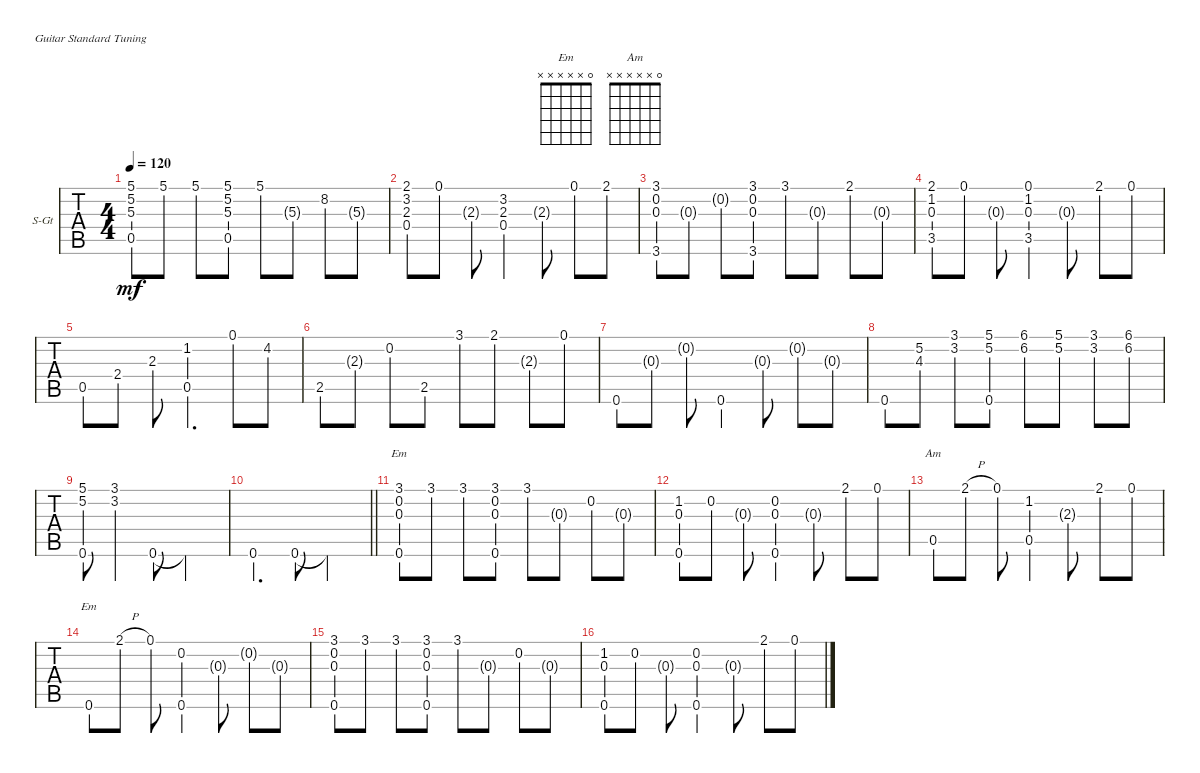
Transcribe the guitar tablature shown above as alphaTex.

\bracketExtendMode groupsimilarinstruments
\firstSystemTrackNameOrientation horizontal
\otherSystemsTrackNameOrientation horizontal
\track ("music.kaminari.info" "S-Gt") {instrument tenorsax}
\staff {tabs}
\tuning (E4 B3 G3 D3 A2 E2)
\displaytranspose 12
\chord ("Em" 3 x x x x x)
\chord ("Am" 0 x x x x x)
\chord ("Em" 0 x x x x x)
\ts (4 4)
\beaming (8 2 2 2 2)
\tempo 120
\clef g2
\ks c
(5.1 5.2 5.3 0.5).8{dy mf instrument tenorsax} 5.1.8 5.1.8 (5.1 0.5 5.3 5.2).8 5.1.8 5.3{g}.8 8.2.8 5.3{g}.8 |
(2.1 3.2 2.3 0.4).8 0.1.8 2.3{g}.8 (3.2 0.4 2.3).4 2.3{g}.8 0.1.8 2.1.8 |
(3.1 0.2 0.3 3.6).8 0.3{g}.8 0.2{g}.8 (3.1 3.6 0.2 0.3).8 3.1.8 0.3{g}.8 2.1.8 0.3{g}.8 |
(2.1 1.2 0.3 3.5).8 0.1.8 0.3{g}.8 (0.1 3.5 0.3 1.2).4 0.3{g}.8 2.1.8 0.1.8 |
0.5.8 2.4.8 2.3.8 (1.2 0.5).4{d} 0.1.8 4.2.8 |
2.5.8 2.3{g}.8 0.2.8 2.5.8 3.1.8 2.1.8 2.3{g}.8 0.1.8 |
0.6.8 0.3{g}.8 0.2{g}.8 0.6.4 0.3{g}.8 0.2{g}.8 0.3{g}.8 |
0.6.8 (5.2 4.3).8 (3.1 3.2).8 (5.2 5.1 0.6).8 (6.1 6.2).8 (5.2 5.1).8 (3.1 3.2).8 (6.1 6.2).8 |
(5.1 5.2 0.6).8 (3.2 3.1).4 0.6.8 0.6{t}.2 |
\barLineRight lightlight
0.6.4{d} 0.6.8 0.6{t}.2 |
(3.1 0.6 0.3 0.2).8{ch "Em"} 3.1.8 3.1.8 (3.1 0.6 0.2 0.3).8 3.1.8 0.3{g}.8 0.2.8 0.3{g}.8 |
(1.2 0.6 0.3).8 0.2.8 0.3{g}.8 (0.2 0.6 0.3).4 0.3{g}.8 2.1.8 0.1.8 |
0.5.8{ch "Am"} 2.1{h}.8 0.1.8 (1.2 0.5).4 2.3{g}.8 2.1.8 0.1.8 |
0.6.8{ch "Em"} 2.1{h}.8 0.1.8 (0.2 0.6).4 0.3{g}.8 0.2{g}.8 0.3{g}.8 |
(3.1 0.6 0.2 0.3).8 3.1.8 3.1.8 (3.1 0.6 0.3 0.2).8 3.1.8 0.3{g}.8 0.2.8 0.3{g}.8 |
(1.2 0.3 0.6).8 0.2.8 0.3{g}.8 (0.2 0.6 0.3).4 0.3{g}.8 2.1.8 0.1.8
